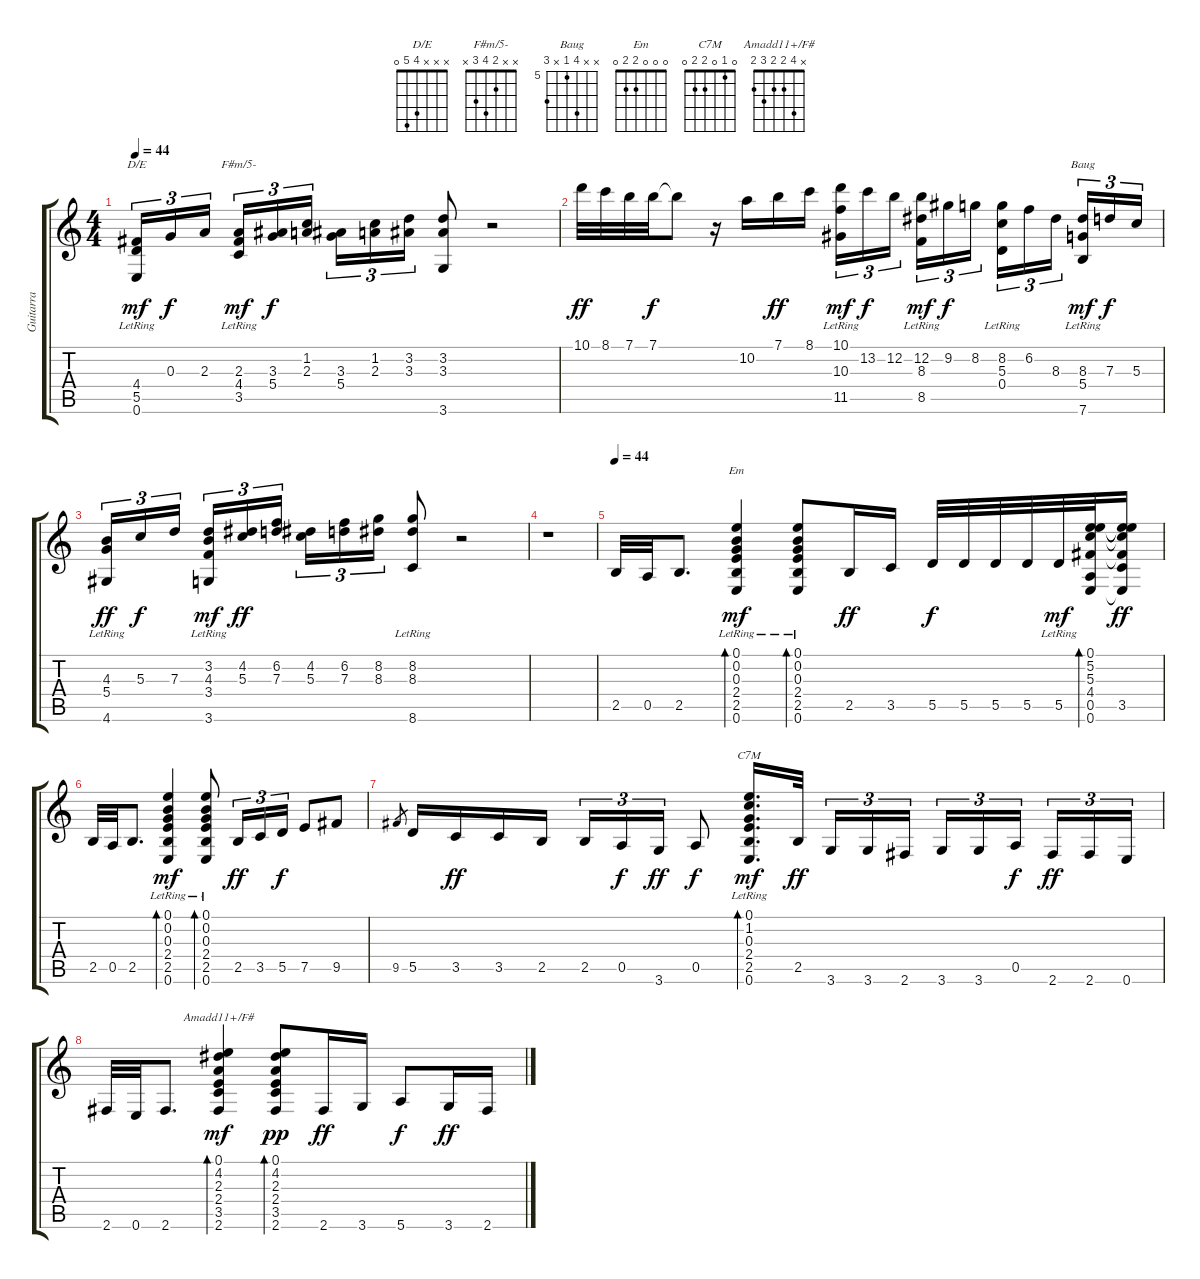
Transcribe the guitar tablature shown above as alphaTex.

\track ("Guitarra  Clasica" "Guitarra  ") {instrument acousticguitarnylon}
\staff {score tabs}
\tuning (E4 B3 G3 D3 A2 E2) {hide}
\chord ("D/E" x x x 4 5 0)
\chord ("F#m/5-" x x 2 4 3 x)
\chord ("Baug" x x 8 5 x 7) {firstfret 5}
\chord ("Em" 0 0 0 2 2 0)
\chord ("C7M" 0 1 0 2 2 0)
\chord ("Amadd11+/F#" x 4 2 2 3 2)
\ts (4 4)
\tempo 44
\clef g2
\ks c
(4.4{lr} 5.5{lr} 0.6{lr}).16{tu (3 2) ch "D/E" dy mf} 0.3.16{tu (3 2) dy f} 2.3.16{tu (3 2) beam splitsecondary} (2.3 4.4{lr} 3.5{lr}).16{tu (3 2) ch "F#m/5-" dy mf} (3.3 5.4).16{tu (3 2) dy f} (1.2 2.3).16{tu (3 2)} (3.3 5.4).16{tu (3 2)} (1.2 2.3).16{tu (3 2)} (3.2 3.3).16{tu (3 2)} (3.2 3.3 3.6).8 r.2 |
10.1.32{dy ff} 8.1.32 7.1.32 7.1.32{dy f} 7.1{t}.8 r.16 10.2.16 7.1.16{dy ff} 8.1.16 (10.1 10.3{lr} 11.5{lr}).16{tu (3 2) dy mf} 13.2.16{tu (3 2) dy f} 12.2.16{tu (3 2) beam splitsecondary} (12.2 8.3{lr} 8.5{lr}).16{tu (3 2) dy mf} 9.2.16{tu (3 2) dy f} 8.2.16{tu (3 2)} (8.2 5.3{lr} 0.4{lr}).16{tu (3 2)} 6.2.16{tu (3 2)} 8.3.16{tu (3 2) beam splitsecondary} (8.3 5.4{lr} 7.6{lr}).16{tu (3 2) ch "Baug" dy mf} 7.3.16{tu (3 2) dy f} 5.3.16{tu (3 2)} |
(4.3 5.4{lr} 4.6{lr}).16{tu (3 2) dy ff} 5.3.16{tu (3 2) dy f} 7.3.16{tu (3 2) beam splitsecondary} (3.2 4.3 3.4{lr} 3.6{lr}).16{tu (3 2) dy mf} (4.2 5.3).16{tu (3 2) dy ff} (6.2 7.3).16{tu (3 2)} (4.2 5.3).16{tu (3 2)} (6.2 7.3).16{tu (3 2)} (8.2 8.3).16{tu (3 2)} (8.2 8.3 8.6{lr}).8 r.2 |
r.1 |
\tempo 44
2.5.32{volume 13} 0.5.32 2.5.8{d} (0.1{lr} 0.2{lr} 0.3{lr} 2.4{lr} 2.5{lr} 0.6{lr}).4{bd 60 ch "Em" dy mf} (0.1{lr} 0.2{lr} 0.3{lr} 2.4{lr} 2.5 0.6{lr}).8{bd 60} 2.5.16{dy ff} 3.5.16 5.5.32{dy f} 5.5.32 5.5.32 5.5.32 5.5{lr}.32{dy mf} (0.1 5.2 5.3 4.4 0.5 0.6).32{bd 240} (0.1{t} 5.2{t} 5.3{t} 4.4{t} 3.5 0.6{t}).16{dy ff} |
2.5.32 0.5.32 2.5.8{d} (0.1{lr} 0.2{lr} 0.3{lr} 2.4{lr} 2.5{lr} 0.6{lr}).4{bd 60 dy mf} (0.1{lr} 0.2{lr} 0.3{lr} 2.4{lr} 2.5{lr} 0.6{lr}).8{bd 60} 2.5.16{tu (3 2) dy ff} 3.5.16{tu (3 2)} 5.5.16{tu (3 2) dy f} 7.5.8 9.5.8 |
9.5.8{gr} 5.5.16 3.5.16{dy ff} 3.5.16 2.5.16 2.5.16{tu (3 2)} 0.5.16{tu (3 2) dy f} 3.6.16{tu (3 2) dy ff} 0.5.8{dy f} (0.1{lr} 1.2{lr} 0.3{lr} 2.4{lr} 2.5{lr} 0.6{lr}).16{d bd 60 ch "C7M" dy mf} 2.5.32{dy ff beam splitsecondary} 3.6.16{tu (3 2)} 3.6.16{tu (3 2)} 2.6.16{tu (3 2)} 3.6.16{tu (3 2)} 3.6.16{tu (3 2)} 0.5.16{tu (3 2) dy f beam splitsecondary} 2.6.16{tu (3 2) dy ff} 2.6.16{tu (3 2)} 0.6.16{tu (3 2)} |
2.6.32 0.6.32 2.6.8{d} (0.1 4.2 2.3 2.4 3.5 2.6).4{bd 60 ch "Amadd11+/F#" dy mf} (0.1 4.2 2.3 2.4 3.5 2.6).8{bd 60 dy pp} 2.6.16{dy ff} 3.6.16 5.6.8{dy f} 3.6.16{dy ff} 2.6.16
